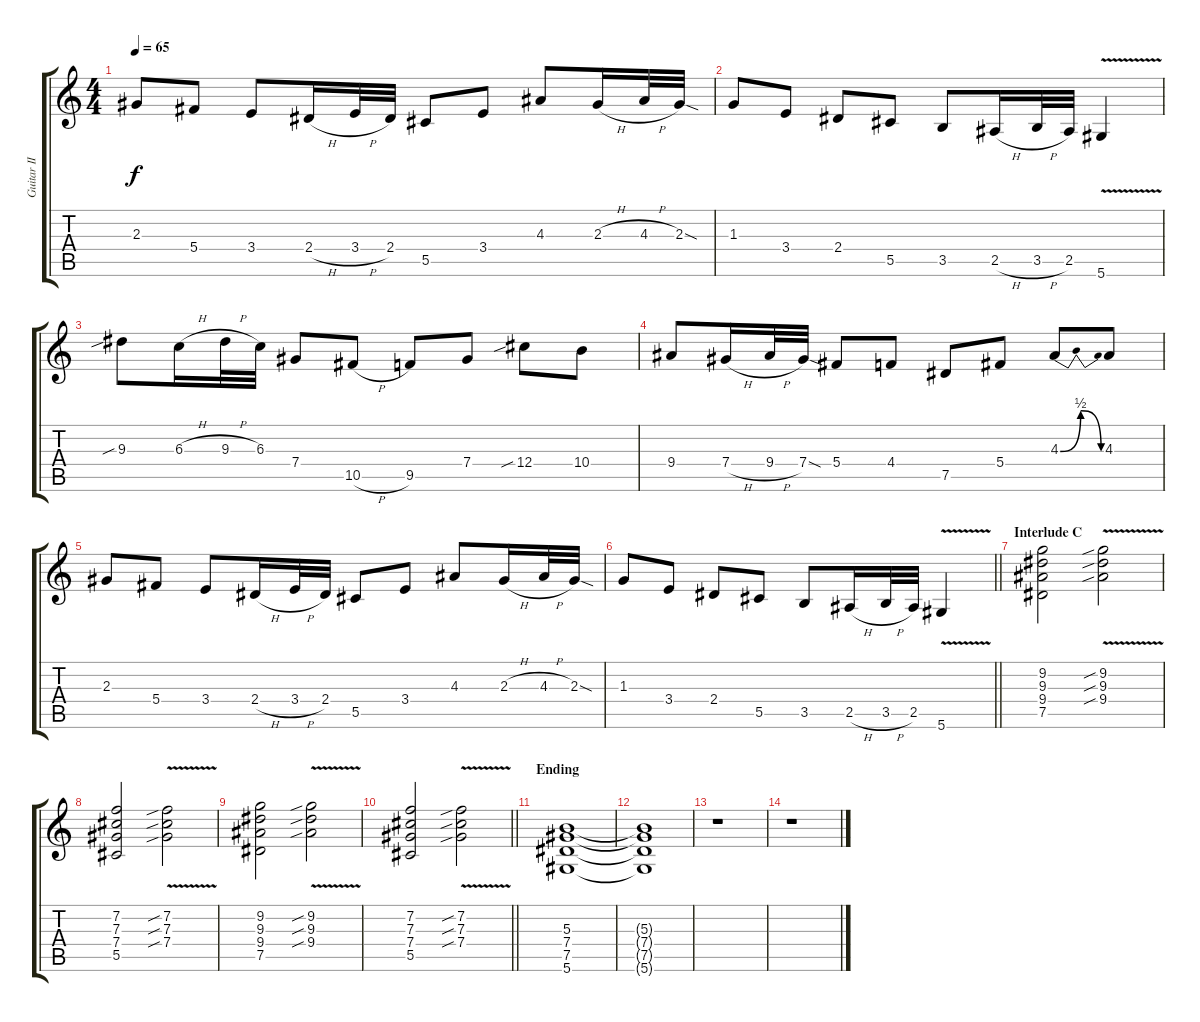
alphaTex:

\track ("Guitar II" "Guitar II") {instrument distortionguitar}
\staff {score tabs}
\tuning (Eb4 Bb3 Gb3 Db3 Ab2 Eb2) {hide}
\ts (4 4)
\tempo 65
\clef g2
\ks c
2.3.8{dy f} 5.4.8 3.4.8 2.4{h}.16 3.4{h}.32 2.4.32 5.5.8 3.4.8 4.3.8 2.3{h}.16 4.3{h}.32 2.3{sod}.32 |
1.3.8 3.4.8 2.4.8 5.5.8 3.5.8 2.5{h}.16 3.5{h}.32 2.5.32 5.6{v}.4 |
9.3{sib}.8 6.3{h}.16 9.3{h}.32 6.3.32 7.4.8 10.5{h}.8 9.5.8 7.4.8 12.4{sib}.8 10.4.8 |
9.4.8 7.4{h}.16 9.4{h}.32 7.4{sod}.32 5.4.8 4.4.8 7.5.8 5.4.8 4.3{be (bendrelease 0 0 10 2 45 2 60 0)}.8 4.3.8 |
2.3.8 5.4.8 3.4.8 2.4{h}.16 3.4{h}.32 2.4.32 5.5.8 3.4.8 4.3.8 2.3{h}.16 4.3{h}.32 2.3{sod}.32 |
\barLineRight lightlight
1.3.8 3.4.8 2.4.8 5.5.8 3.5.8 2.5{h}.16 3.5{h}.32 2.5.32 5.6{v}.4 |
\section ("" "Interlude C")
(9.2 9.3 9.4 7.5).2 (9.2{v sib} 9.3{sib} 9.4{sib}).2 |
(7.2 7.3 7.4 5.5).2 (7.2{v sib} 7.3{sib} 7.4{sib}).2 |
(9.2 9.3 9.4 7.5).2 (9.2{v sib} 9.3{sib} 9.4{sib}).2 |
\barLineRight lightlight
(7.2 7.3 7.4 5.5).2 (7.2{v sib} 7.3{sib} 7.4{sib}).2 |
\section ("" "Ending")
(5.3 7.4 7.5 5.6).1 |
(5.3{t} 7.4{t} 7.5{t} 5.6{t}).1 |
r.1 |
r.1
